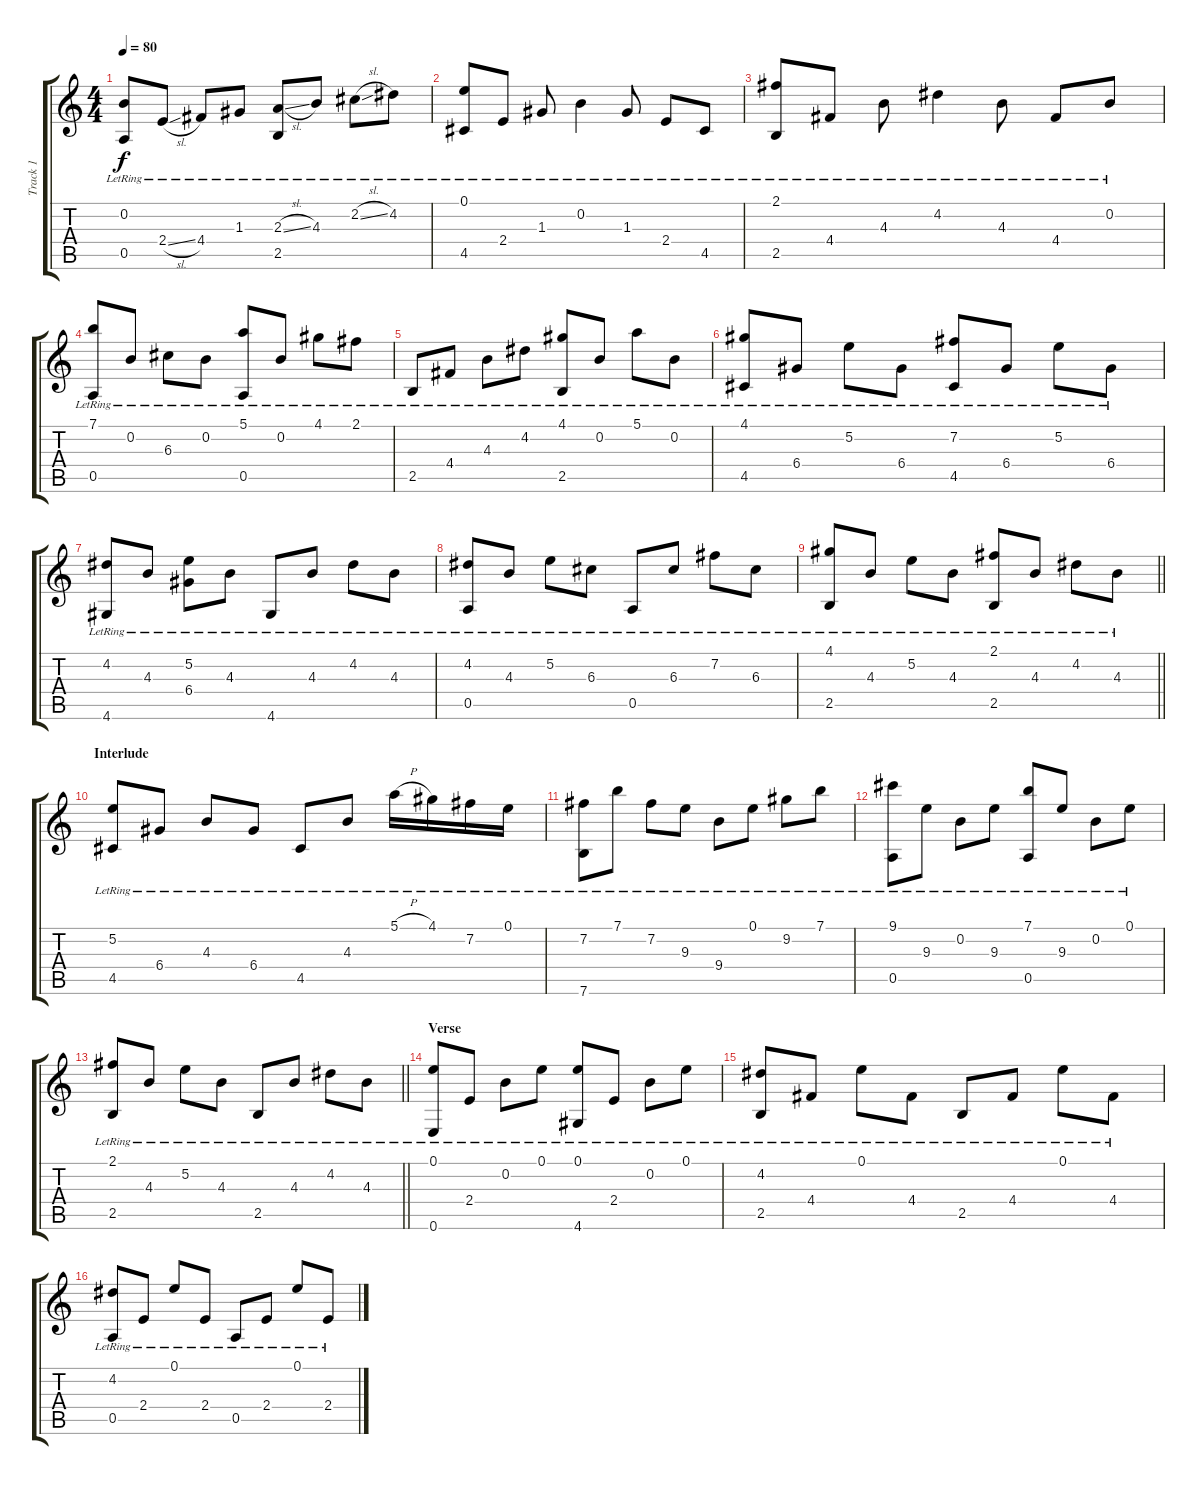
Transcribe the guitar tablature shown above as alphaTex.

\track ("Track 1" "Track 1") {instrument electricguitarjazz}
\staff {score tabs}
\tuning (E4 B3 G3 D3 A2 E2) {hide}
\ts (4 4)
\tempo 80
\clef g2
\ks c
(0.2{lr} 0.5{lr}).8{dy f} 2.4{sl lr}.8 4.4{lr}.8 1.3{lr}.8 (2.3{sl lr} 2.5{lr}).8 4.3{lr}.8 2.2{sl lr}.8 4.2{lr}.8 |
(0.1{lr} 4.5{lr}).8 2.4{lr}.8 1.3{lr}.8 0.2{lr}.4 1.3{lr}.8 2.4{lr}.8 4.5{lr}.8 |
(2.1{lr} 2.5{lr}).8 4.4{lr}.8 4.3{lr}.8 4.2{lr}.4 4.3{lr}.8 4.4{lr}.8 0.2{lr}.8 |
(7.1{lr} 0.5{lr}).8 0.2{lr}.8 6.3{lr}.8 0.2{lr}.8 (5.1{lr} 0.5{lr}).8 0.2{lr}.8 4.1{lr}.8 2.1{lr}.8 |
2.5{lr}.8 4.4{lr}.8 4.3{lr}.8 4.2{lr}.8 (4.1{lr} 2.5{lr}).8 0.2{lr}.8 5.1{lr}.8 0.2{lr}.8 |
(4.1{lr} 4.5{lr}).8 6.4{lr}.8 5.2{lr}.8 6.4{lr}.8 (7.2{lr} 4.5{lr}).8 6.4{lr}.8 5.2{lr}.8 6.4{lr}.8 |
(4.2{lr} 4.6{lr}).8 4.3{lr}.8 (5.2{lr} 6.4{lr}).8 4.3{lr}.8 4.6{lr}.8 4.3{lr}.8 4.2{lr}.8 4.3{lr}.8 |
(4.2{lr} 0.5{lr}).8 4.3{lr}.8 5.2{lr}.8 6.3{lr}.8 0.5{lr}.8 6.3{lr}.8 7.2{lr}.8 6.3{lr}.8 |
\barLineRight lightlight
(4.1{lr} 2.5{lr}).8 4.3{lr}.8 5.2{lr}.8 4.3{lr}.8 (2.1{lr} 2.5{lr}).8 4.3{lr}.8 4.2{lr}.8 4.3{lr}.8 |
\section ("" "Interlude")
(5.2{lr} 4.5{lr}).8 6.4{lr}.8 4.3{lr}.8 6.4{lr}.8 4.5{lr}.8 4.3{lr}.8 5.1{h lr}.16 4.1{lr}.16 7.2{lr}.16 0.1{lr}.16 |
(7.2{lr} 7.6{lr}).8 7.1{lr}.8 7.2{lr}.8 9.3{lr}.8 9.4{lr}.8 0.1{lr}.8 9.2{lr}.8 7.1{lr}.8 |
(9.1{lr} 0.5{lr}).8 9.3{lr}.8 0.2{lr}.8 9.3{lr}.8 (7.1{lr} 0.5{lr}).8 9.3{lr}.8 0.2{lr}.8 0.1{lr}.8 |
\barLineRight lightlight
(2.1{lr} 2.5{lr}).8 4.3{lr}.8 5.2{lr}.8 4.3{lr}.8 2.5{lr}.8 4.3{lr}.8 4.2{lr}.8 4.3{lr}.8 |
\section ("" "Verse")
(0.1{lr} 0.6{lr}).8 2.4{lr}.8 0.2{lr}.8 0.1{lr}.8 (0.1{lr} 4.6{lr}).8 2.4{lr}.8 0.2{lr}.8 0.1{lr}.8 |
(4.2{lr} 2.5{lr}).8 4.4{lr}.8 0.1{lr}.8 4.4{lr}.8 2.5{lr}.8 4.4{lr}.8 0.1{lr}.8 4.4{lr}.8 |
(4.2{lr} 0.5{lr}).8 2.4{lr}.8 0.1{lr}.8 2.4{lr}.8 0.5{lr}.8 2.4{lr}.8 0.1{lr}.8 2.4{lr}.8
